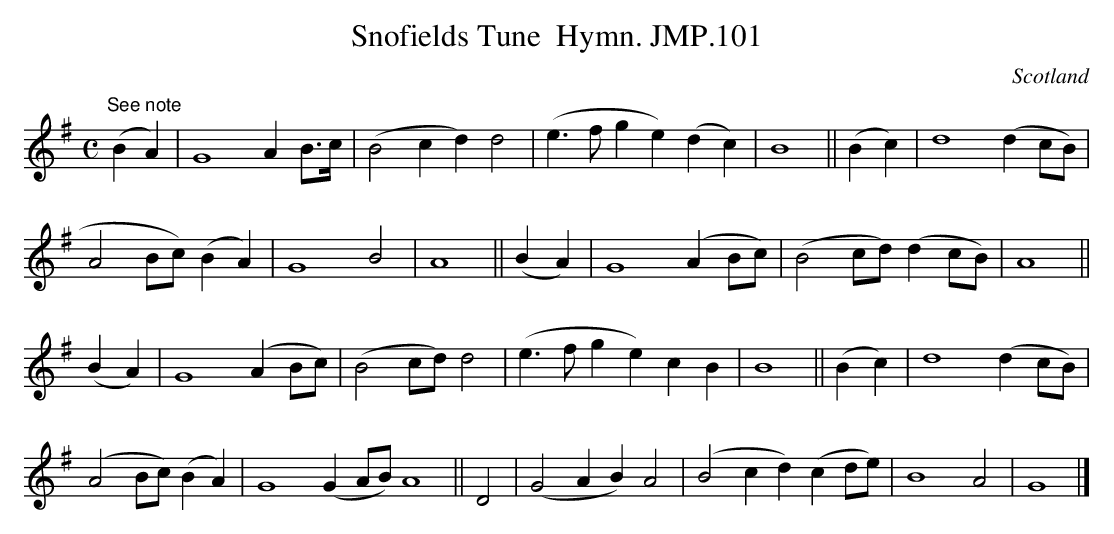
X:1
T:Snofields Tune  Hymn. JMP.101
L:1/8
M:C
O:Scotland
K:G Major
"See note" (B2A2) | G8 A2 B>c | (B4c2d2) d4 | (e3fg2e2)(d2c2) | B8 ||\
(B2c2) | d8 (d2cB) |!
A4 Bc) (B2A2) | G8B4 | A8 ||\
(B2A2) | G8 (A2Bc) | (B4cd)(d2cB) | A8 ||!
(B2A2) | G8 (A2Bc) |\
(B4cd)d4 | (e3fg2e2)c2B2 | B8 ||(B2c2) | d8 (d2cB) |!
(A4 Bc) (B2A2) | G8 (G2AB) A8 ||\
D4 | (G4A2B2) A4 | (B4c2d2)(c2de) | B8A4 | G8 |]
